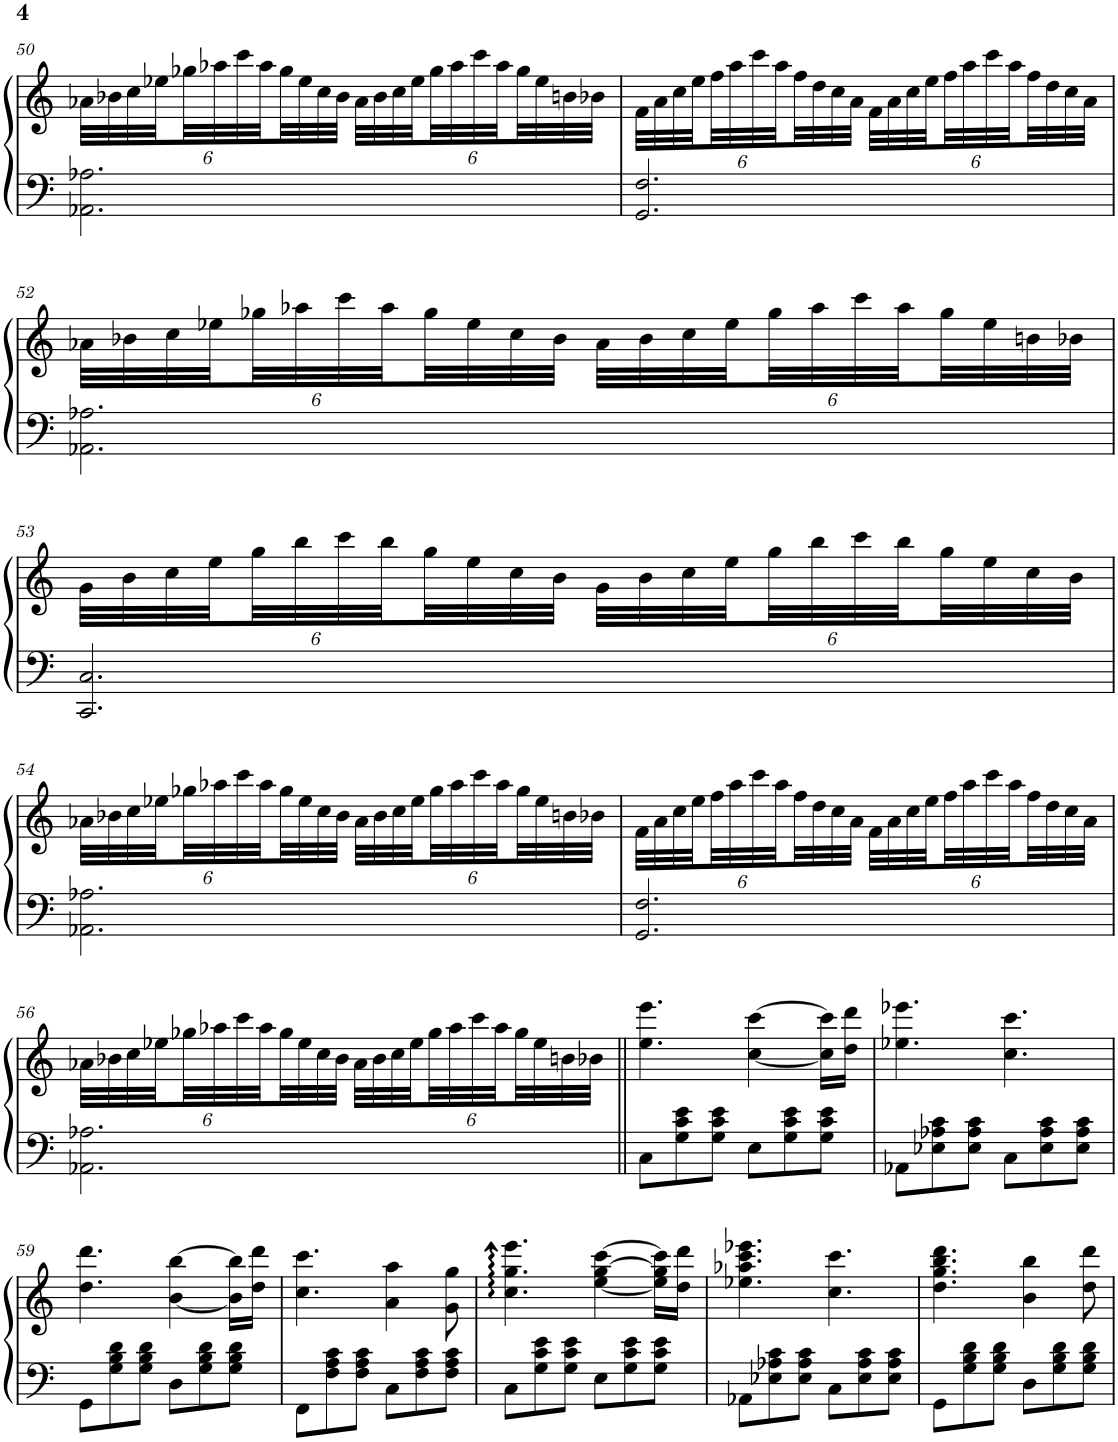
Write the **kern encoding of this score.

**kern	**kern
*part1	*part1
*staff2	*staff1
*I"Piano	*
*I'Pno.	*
!!LO:PB:g=z
*clefF4	*clefG2
*k[]	*k[]
*M6/8	*M6/8
=50	=50
2.AA-X\ 2.A-X\	32a-X\LLL
.	32b-X\
.	32cc\
.	32ee-X\
.	32gg-X\
.	32aa-X\
.	32ccc\
.	32aa-\
.	32gg-\
.	32ee-\
.	32cc\
.	32b-\JJJ
.	32a-\LLL
.	32b-\
.	32cc\
.	32ee-\
.	32gg-\
.	32aa-\
.	32ccc\
.	32aa-\
.	32gg-\
.	32ee-\
.	32bn\
.	32b-X\JJJ
=51	=51
2.GG/ 2.F/	32f\LLL
.	32a\
.	32cc\
.	32ee\
.	32ff\
.	32aa\
.	32ccc\
.	32aa\
.	32ff\
.	32dd\
.	32cc\
.	32a\JJJ
.	32f\LLL
.	32a\
.	32cc\
.	32ee\
.	32ff\
.	32aa\
.	32ccc\
.	32aa\
.	32ff\
.	32dd\
.	32cc\
.	32a\JJJ
!!LO:LB:g=z
=52	=52
2.AA-X\ 2.A-X\	32a-X\LLL
.	32b-X\
.	32cc\
.	32ee-X\
.	32gg-X\
.	32aa-X\
.	32ccc\
.	32aa-\
.	32gg-\
.	32ee-\
.	32cc\
.	32b-\JJJ
.	32a-\LLL
.	32b-\
.	32cc\
.	32ee-\
.	32gg-\
.	32aa-\
.	32ccc\
.	32aa-\
.	32gg-\
.	32ee-\
.	32bn\
.	32b-X\JJJ
!!LO:LB:g=z
=53	=53
2.CC/ 2.C/	32g\LLL
.	32b\
.	32cc\
.	32ee\
.	32gg\
.	32bb\
.	32ccc\
.	32bb\
.	32gg\
.	32ee\
.	32cc\
.	32b\JJJ
.	32g\LLL
.	32b\
.	32cc\
.	32ee\
.	32gg\
.	32bb\
.	32ccc\
.	32bb\
.	32gg\
.	32ee\
.	32cc\
.	32b\JJJ
!!LO:LB:g=z
=54	=54
2.AA-X\ 2.A-X\	32a-X\LLL
.	32b-X\
.	32cc\
.	32ee-X\
.	32gg-X\
.	32aa-X\
.	32ccc\
.	32aa-\
.	32gg-\
.	32ee-\
.	32cc\
.	32b-\JJJ
.	32a-\LLL
.	32b-\
.	32cc\
.	32ee-\
.	32gg-\
.	32aa-\
.	32ccc\
.	32aa-\
.	32gg-\
.	32ee-\
.	32bn\
.	32b-X\JJJ
=55	=55
2.GG/ 2.F/	32f\LLL
.	32a\
.	32cc\
.	32ee\
.	32ff\
.	32aa\
.	32ccc\
.	32aa\
.	32ff\
.	32dd\
.	32cc\
.	32a\JJJ
.	32f\LLL
.	32a\
.	32cc\
.	32ee\
.	32ff\
.	32aa\
.	32ccc\
.	32aa\
.	32ff\
.	32dd\
.	32cc\
.	32a\JJJ
!!LO:LB:g=z
=56	=56
2.AA-X\ 2.A-X\	32a-X\LLL
.	32b-X\
.	32cc\
.	32ee-X\
.	32gg-X\
.	32aa-X\
.	32ccc\
.	32aa-\
.	32gg-\
.	32ee-\
.	32cc\
.	32b-\JJJ
.	32a-\LLL
.	32b-\
.	32cc\
.	32ee-\
.	32gg-\
.	32aa-\
.	32ccc\
.	32aa-\
.	32gg-\
.	32ee-\
.	32bn\
.	32b-X\JJJ
=57||	=57||
8C\L	4.ee\ 4.eee\
8G\ 8c\ 8e\	.
8G\ 8c\ 8e\J	.
8E\L	[4cc\ [4ccc\
8G\ 8c\ 8e\	.
8G\ 8c\ 8e\J	16cc\] 16ccc\]LL
.	16dd\ 16ddd\JJ
=58	=58
8AA-X\L	4.ee-X\ 4.eee-X\
8E-X\ 8A-X\ 8c\	.
8E-\ 8A-\ 8c\J	.
8C\L	4.cc\ 4.ccc\
8E-\ 8A-\ 8c\	.
8E-\ 8A-\ 8c\J	.
!!LO:LB:g=z
=59	=59
8GG\L	4.dd\ 4.ddd\
8G\ 8B\ 8d\	.
8G\ 8B\ 8d\J	.
8D\L	[4b\ [4bb\
8G\ 8B\ 8d\	.
8G\ 8B\ 8d\J	16b\] 16bb\]LL
.	16dd\ 16ddd\JJ
=60	=60
8FF\L	4.cc\ 4.ccc\
8F\ 8A\ 8c\	.
8F\ 8A\ 8c\J	.
8C\L	4a\ 4aa\
8F\ 8A\ 8c\	.
8F\ 8A\ 8c\J	8g\ 8gg\
=61	=61
8C\L	4.cc\ 4.gg\ 4.eee\
8G\ 8c\ 8e\	.
8G\ 8c\ 8e\J	.
8E\L	[4ee\ [4gg\ [4ccc\
8G\ 8c\ 8e\	.
8G\ 8c\ 8e\J	16ee\] 16gg\] 16ccc\]LL
.	16dd\ 16ddd\JJ
=62	=62
8AA-X\L	4.ee-X\ 4.aa-X\ 4.ccc\ 4.eee-X\
8E-X\ 8A-X\ 8c\	.
8E-\ 8A-\ 8c\J	.
8C\L	4.cc\ 4.ccc\
8E-\ 8A-\ 8c\	.
8E-\ 8A-\ 8c\J	.
=63	=63
8GG\L	4.dd\ 4.gg\ 4.bb\ 4.ddd\
8G\ 8B\ 8d\	.
8G\ 8B\ 8d\J	.
8D\L	4b\ 4bb\
8G\ 8B\ 8d\	.
8G\ 8B\ 8d\J	8dd\ 8ddd\
=	=
*-	*-
